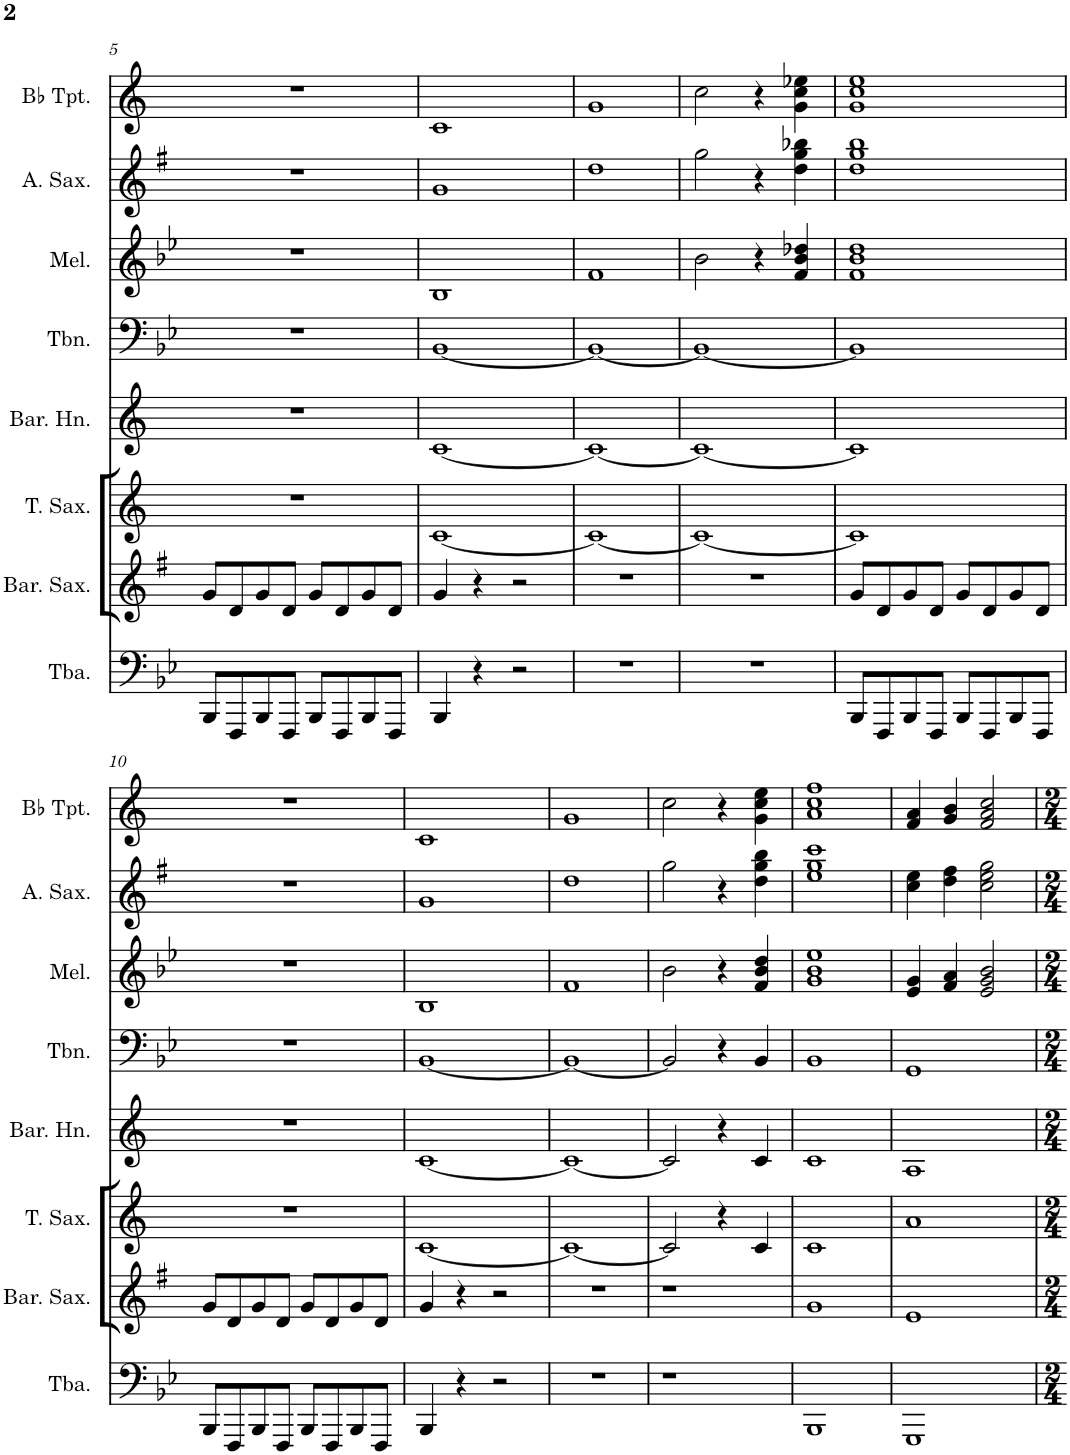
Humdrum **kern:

**kern	**kern	**kern	**kern	**kern	**kern	**kern	**kern
*part8	*part7	*part6	*part5	*part4	*part3	*part2	*part1
*staff8	*staff7	*staff6	*staff5	*staff4	*staff3	*staff2	*staff1
*I"Tuba	*I"Baritone Saxophone	*I"Tenor Saxophone	*I"Baritone Horn	*I"Trombone	*I"Melodica	*I"Alto Saxophone	*I"Bb Trumpet
*I'Tba.	*I'Bar. Sax.	*I'T. Sax.	*I'Bar. Hn.	*I'Tbn.	*I'Mel.	*I'A. Sax.	*I'Bb Tpt.
!!LO:PB:g=z
*clefF4	*clefG2	*clefG2	*clefG2	*clefF4	*clefG2	*clefG2	*clefG2
*	*Trd12c21	*Trd8c14	*Trd4c7	*	*	*Trd5c9	*Trd1c2
*k[b-e-]	*k[f#]	*k[]	*k[]	*k[b-e-]	*k[b-e-]	*k[f#]	*k[]
*M4/4	*M4/4	*M4/4	*M4/4	*M4/4	*M4/4	*M4/4	*M4/4
=5	=5	=5	=5	=5	=5	=5	=5
8BBB-/L	8g/L	1r	1r	1r	1r	1r	1r
8FFF/	8d/	.	.	.	.	.	.
8BBB-/	8g/	.	.	.	.	.	.
8FFF/J	8d/J	.	.	.	.	.	.
8BBB-/L	8g/L	.	.	.	.	.	.
8FFF/	8d/	.	.	.	.	.	.
8BBB-/	8g/	.	.	.	.	.	.
8FFF/J	8d/J	.	.	.	.	.	.
=6	=6	=6	=6	=6	=6	=6	=6
4BBB-/	4g/	[1c	[1c	[1BB-	1B-	1g	1c
4r	4r	.	.	.	.	.	.
2r	2r	.	.	.	.	.	.
=7	=7	=7	=7	=7	=7	=7	=7
1r	1r	1c_	1c_	1BB-_	1f	1dd	1g
=8	=8	=8	=8	=8	=8	=8	=8
1r	1r	1c_	1c_	1BB-_	2b-\	2gg\	2cc\
.	.	.	.	.	4r	4r	4r
.	.	.	.	.	4f/ 4b-/ 4dd-X/	4dd\ 4gg\ 4bb-X\	4g\ 4cc\ 4ee-X\
=9	=9	=9	=9	=9	=9	=9	=9
8BBB-/L	8g/L	1c]	1c]	1BB-]	1f 1b- 1dd	1dd 1gg 1bb	1g 1cc 1ee
8FFF/	8d/	.	.	.	.	.	.
8BBB-/	8g/	.	.	.	.	.	.
8FFF/J	8d/J	.	.	.	.	.	.
8BBB-/L	8g/L	.	.	.	.	.	.
8FFF/	8d/	.	.	.	.	.	.
8BBB-/	8g/	.	.	.	.	.	.
8FFF/J	8d/J	.	.	.	.	.	.
!!LO:LB:g=z
=10	=10	=10	=10	=10	=10	=10	=10
8BBB-/L	8g/L	1r	1r	1r	1r	1r	1r
8FFF/	8d/	.	.	.	.	.	.
8BBB-/	8g/	.	.	.	.	.	.
8FFF/J	8d/J	.	.	.	.	.	.
8BBB-/L	8g/L	.	.	.	.	.	.
8FFF/	8d/	.	.	.	.	.	.
8BBB-/	8g/	.	.	.	.	.	.
8FFF/J	8d/J	.	.	.	.	.	.
=11	=11	=11	=11	=11	=11	=11	=11
4BBB-/	4g/	[1c	[1c	[1BB-	1B-	1g	1c
4r	4r	.	.	.	.	.	.
2r	2r	.	.	.	.	.	.
=12	=12	=12	=12	=12	=12	=12	=12
1r	1r	1c_	1c_	1BB-_	1f	1dd	1g
=13	=13	=13	=13	=13	=13	=13	=13
1r	1r	2c/]	2c/]	2BB-/]	2b-\	2gg\	2cc\
.	.	4r	4r	4r	4r	4r	4r
.	.	4c/	4c/	4BB-/	4f/ 4b-/ 4dd/	4dd\ 4gg\ 4bb\	4g\ 4cc\ 4ee\
=14	=14	=14	=14	=14	=14	=14	=14
1BBB-	1g	1c	1c	1BB-	1g 1b- 1ee-	1ee 1gg 1ccc	1a 1cc 1ff
=15	=15	=15	=15	=15	=15	=15	=15
1GGG	1e	1a	1A	1GG	4e-/ 4g/	4cc\ 4ee\	4f/ 4a/
.	.	.	.	.	4f/ 4a/	4dd\ 4ff#\	4g/ 4b/
.	.	.	.	.	2e-/ 2g/ 2b-/	2cc\ 2ee\ 2gg\	2f/ 2a/ 2cc/
=	=	=	=	=	=	=	=
*-	*-	*-	*-	*-	*-	*-	*-
